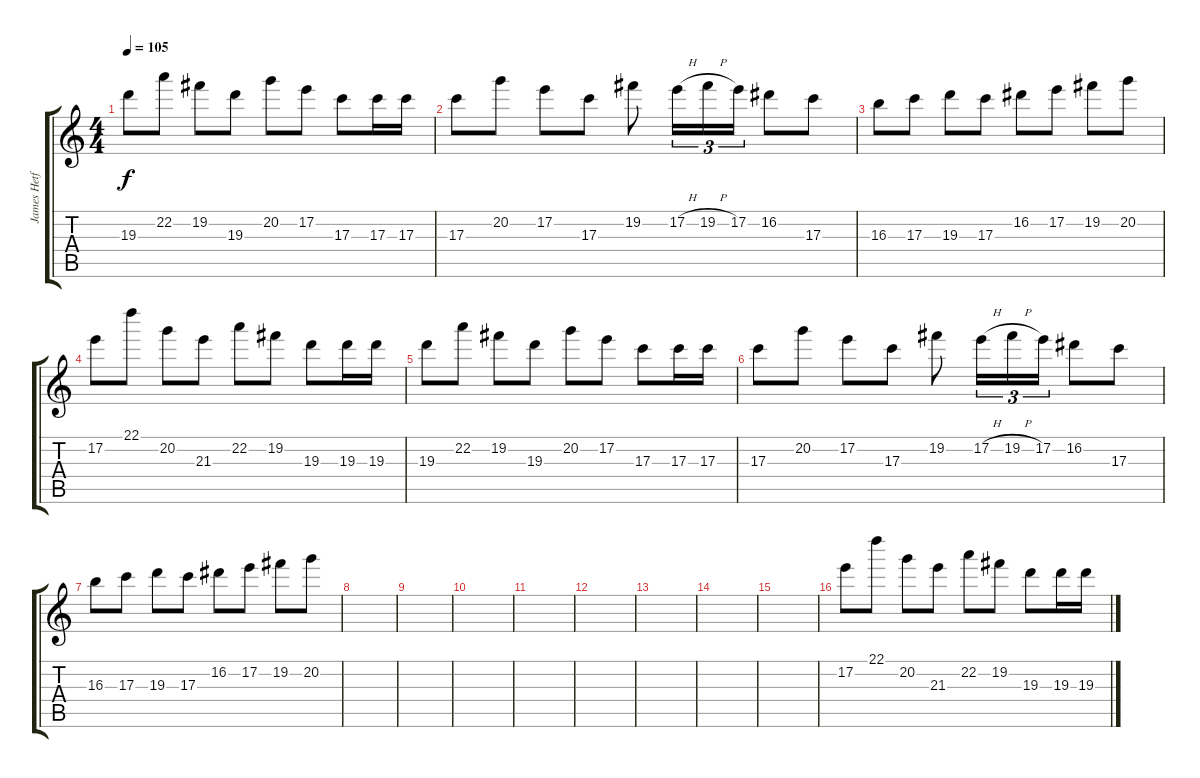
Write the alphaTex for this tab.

\track ("James Hetfield (Rhytm Guitar)" "James Hetf") {instrument distortionguitar}
\staff {score tabs}
\tuning (E4 B3 G3 D3 A2 E2) {hide}
\ts (4 4)
\tempo 105
\clef g2
\ks c
19.3.8{dy f} 22.2.8 19.2.8 19.3.8 20.2.8 17.2.8 17.3.8 17.3.16 17.3.16 |
17.3.8 20.2.8 17.2.8 17.3.8 19.2.8 17.2{h}.16{tu (3 2)} 19.2{h}.16{tu (3 2)} 17.2.16{tu (3 2)} 16.2.8 17.3.8 |
16.3.8 17.3.8 19.3.8 17.3.8 16.2.8 17.2.8 19.2.8 20.2.8 |
17.2.8 22.1.8 20.2.8 21.3.8 22.2.8 19.2.8 19.3.8 19.3.16 19.3.16 |
19.3.8 22.2.8 19.2.8 19.3.8 20.2.8 17.2.8 17.3.8 17.3.16 17.3.16 |
17.3.8 20.2.8 17.2.8 17.3.8 19.2.8 17.2{h}.16{tu (3 2)} 19.2{h}.16{tu (3 2)} 17.2.16{tu (3 2)} 16.2.8 17.3.8 |
16.3.8 17.3.8 19.3.8 17.3.8 16.2.8 17.2.8 19.2.8 20.2.8 |
\section ("" "")
|
|
|
|
|
|
|
|
\section ("" "")
17.2.8 22.1.8 20.2.8 21.3.8 22.2.8 19.2.8 19.3.8 19.3.16 19.3.16
